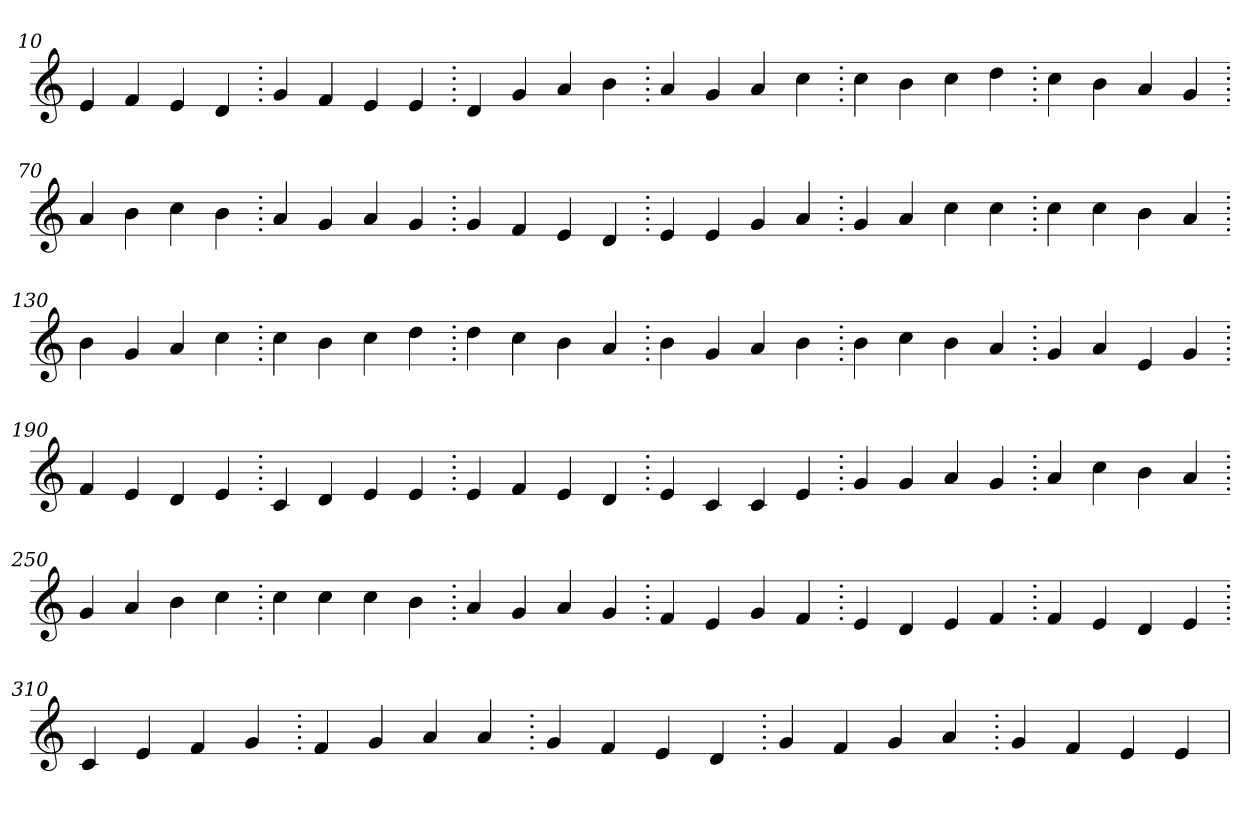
**kern
*part1
*staff1
*clefG2
=10.
4e
4f
4e
4d
=20.
4g
4f
4e
4e
=30.
4d
4g
4a
4b
=40.
4a
4g
4a
4cc
=50.
4cc
4b
4cc
4dd
=60.
4cc
4b
4a
4g
=70.
4a
4b
4cc
4b
=80.
4a
4g
4a
4g
=90.
4g
4f
4e
4d
=100.
4e
4e
4g
4a
=110.
4g
4a
4cc
4cc
=120.
4cc
4cc
4b
4a
=130.
4b
4g
4a
4cc
=140.
4cc
4b
4cc
4dd
=150.
4dd
4cc
4b
4a
=160.
4b
4g
4a
4b
=170.
4b
4cc
4b
4a
=180.
4g
4a
4e
4g
=190.
4f
4e
4d
4e
=200.
4c
4d
4e
4e
=210.
4e
4f
4e
4d
=220.
4e
4c
4c
4e
=230.
4g
4g
4a
4g
=240.
4a
4cc
4b
4a
=250.
4g
4a
4b
4cc
=260.
4cc
4cc
4cc
4b
=270.
4a
4g
4a
4g
=280.
4f
4e
4g
4f
=290.
4e
4d
4e
4f
=300.
4f
4e
4d
4e
=310.
4c
4e
4f
4g
=320.
4f
4g
4a
4a
=330.
4g
4f
4e
4d
=340.
4g
4f
4g
4a
=350.
4g
4f
4e
4e
=
*-
